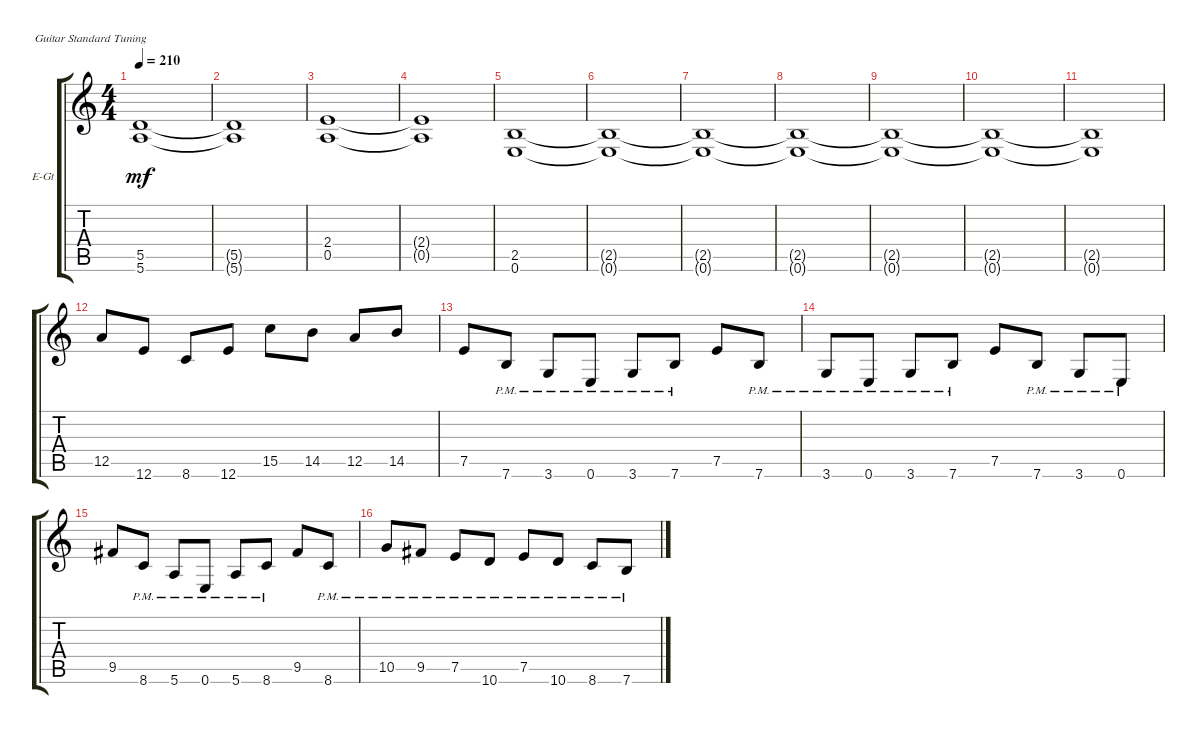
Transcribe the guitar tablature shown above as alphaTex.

\bracketExtendMode groupsimilarinstruments
\firstSystemTrackNameOrientation horizontal
\otherSystemsTrackNameOrientation horizontal
\track ("right" "E-Gt") {instrument distortionguitar}
\staff {score tabs}
\tuning (E4 B3 G3 D3 A2 E2)
\ts (4 4)
\tempo 210
\clef g2
\ks c
(5.5 5.6).1{dy mf} |
(5.5{t} 5.6{t}).1 |
(0.5 2.4).1 |
(2.4{t} 0.5{t}).1 |
(0.6 2.5).1 |
(2.5{t} 0.6{t}).1 |
(0.6{t} 2.5{t}).1 |
(2.5{t} 0.6{t}).1 |
(0.6{t} 2.5{t}).1 |
(2.5{t} 0.6{t}).1 |
(0.6{t} 2.5{t}).1 |
12.5.8 12.6.8 8.6.8 12.6.8 15.5.8 14.5.8 12.5.8 14.5.8 |
7.5.8 7.6{pm}.8 3.6{pm}.8 0.6{pm}.8 3.6{pm}.8 7.6{pm}.8 7.5.8 7.6{pm}.8 |
3.6{pm}.8 0.6{pm}.8 3.6{pm}.8 7.6{pm}.8 7.5.8 7.6{pm}.8 3.6{pm}.8 0.6{pm}.8 |
9.5.8 8.6{pm}.8 5.6{pm}.8 0.6{pm}.8 5.6{pm}.8 8.6{pm}.8 9.5.8 8.6{pm}.8 |
10.5{pm}.8 9.5{pm}.8 7.5{pm}.8 10.6{pm}.8 7.5{pm}.8 10.6{pm}.8 8.6{pm}.8 7.6{pm}.8
